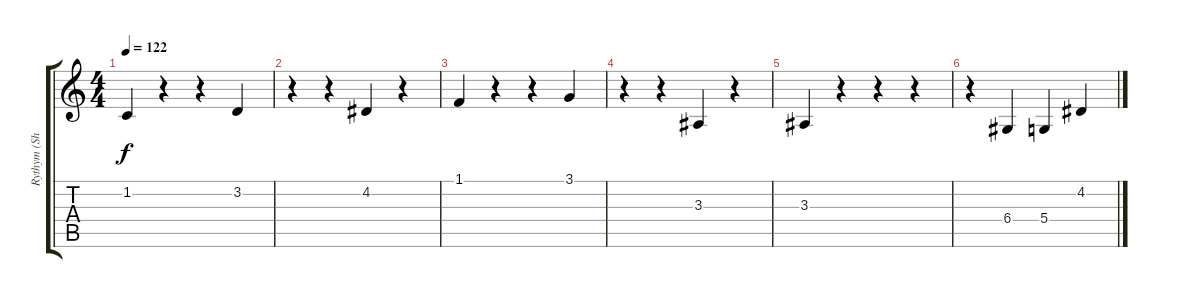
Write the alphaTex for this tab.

\track ("Rythym (Shamisen)" "Rythym (Sh") {instrument shamisen}
\staff {score tabs}
\tuning (E4 B3 G3 D3 A2 E2) {hide}
\ts (4 4)
\tempo 122
\clef g2
\ks c
1.2.4{dy f} r.4 r.4 3.2.4 |
r.4 r.4 4.2.4 r.4 |
1.1.4 r.4 r.4 3.1.4 |
r.4 r.4 3.3.4 r.4 |
3.3.4 r.4 r.4 r.4 |
r.4 6.4.4 5.4.4 4.2.4
